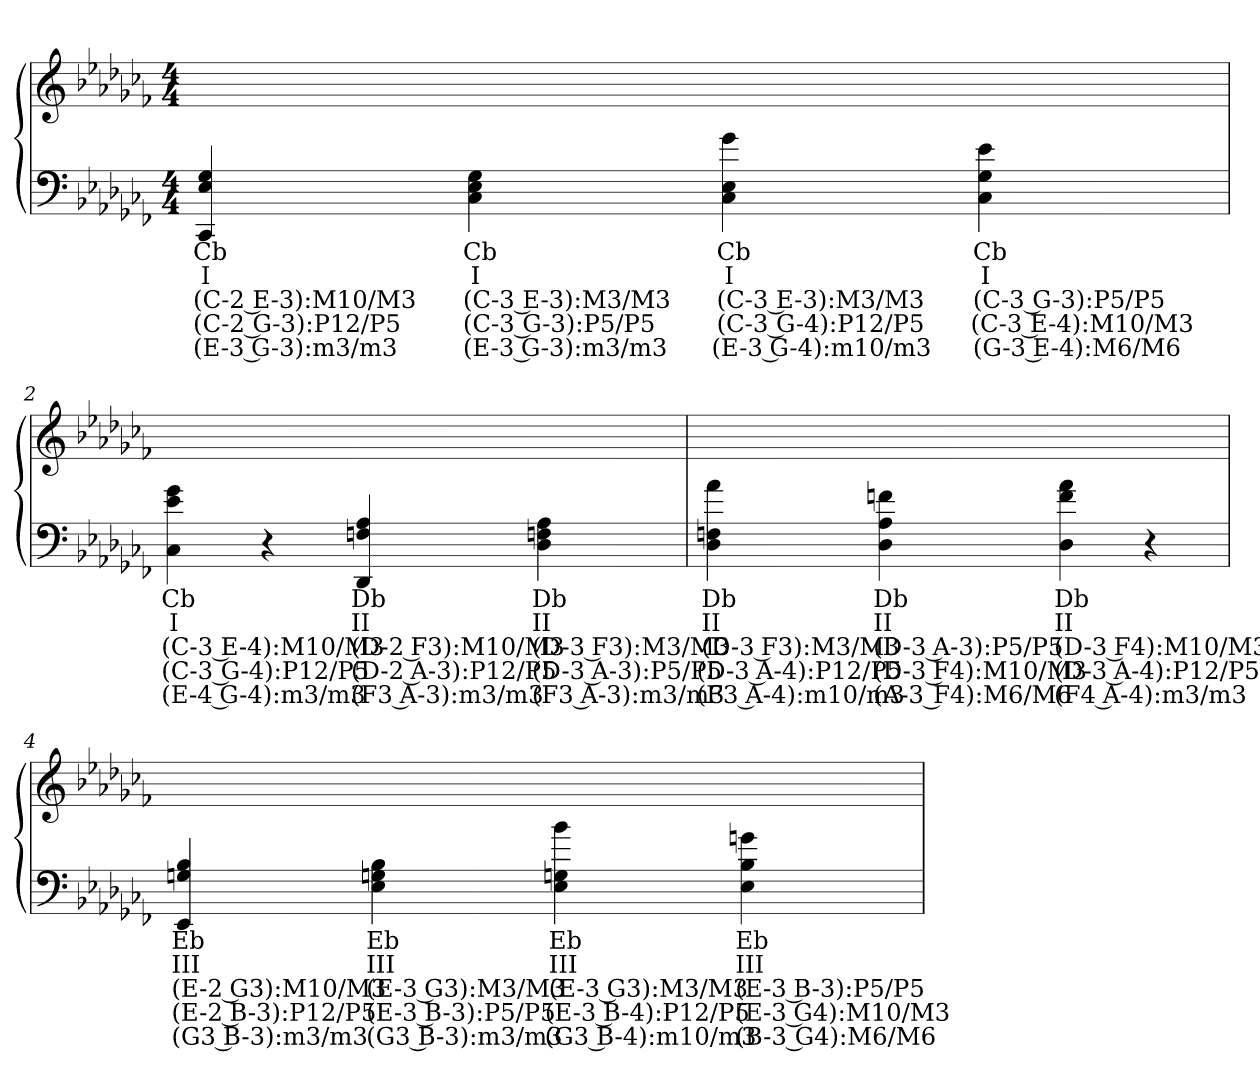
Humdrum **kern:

**kern	**text	**text	**text	**text	**text	**kern
*part2	*part2	*part2	*part2	*part2	*part2	*part1
*staff2	*staff2	*staff2	*staff2	*staff2	*staff2	*staff1
*clefF4	*	*	*	*	*	*clefG2
*k[b-e-a-d-g-c-f-]	*	*	*	*	*	*k[b-e-a-d-g-c-f-]
*C-:	*	*	*	*	*	*C-:
*M4/4	*	*	*	*	*	*M4/4
*MM60	*	*	*	*	*	*MM60
=1	=1	=1	=1	=1	=1	=1
4CC- 4E- 4G-	Cb	I	(C-2 E-3):M10/M3	(C-2 G-3):P12/P5	(E-3 G-3):m3/m3	1ryy
4C- 4E- 4G-	Cb	I	(C-3 E-3):M3/M3	(C-3 G-3):P5/P5	(E-3 G-3):m3/m3	.
4C- 4E- 4g-	Cb	I	(C-3 E-3):M3/M3	(C-3 G-4):P12/P5	(E-3 G-4):m10/m3	.
4C- 4G- 4e-	Cb	I	(C-3 G-3):P5/P5	(C-3 E-4):M10/M3	(G-3 E-4):M6/M6	.
=2	=2	=2	=2	=2	=2	=2
4C- 4e- 4g-	Cb	I	(C-3 E-4):M10/M3	(C-3 G-4):P12/P5	(E-4 G-4):m3/m3	1ryy
4r	.	.	.	.	.	.
4DD- 4Fn 4A-	Db	II	(D-2 F3):M10/M3	(D-2 A-3):P12/P5	(F3 A-3):m3/m3	.
4D- 4Fn 4A-	Db	II	(D-3 F3):M3/M3	(D-3 A-3):P5/P5	(F3 A-3):m3/m3	.
=3	=3	=3	=3	=3	=3	=3
4D- 4Fn 4a-	Db	II	(D-3 F3):M3/M3	(D-3 A-4):P12/P5	(F3 A-4):m10/m3	1ryy
4D- 4A- 4fn	Db	II	(D-3 A-3):P5/P5	(D-3 F4):M10/M3	(A-3 F4):M6/M6	.
4D- 4f 4a-	Db	II	(D-3 F4):M10/M3	(D-3 A-4):P12/P5	(F4 A-4):m3/m3	.
4r	.	.	.	.	.	.
=4	=4	=4	=4	=4	=4	=4
4EE- 4Gn 4B-	Eb	III	(E-2 G3):M10/M3	(E-2 B-3):P12/P5	(G3 B-3):m3/m3	1ryy
4E- 4Gn 4B-	Eb	III	(E-3 G3):M3/M3	(E-3 B-3):P5/P5	(G3 B-3):m3/m3	.
4E- 4Gn 4b-	Eb	III	(E-3 G3):M3/M3	(E-3 B-4):P12/P5	(G3 B-4):m10/m3	.
4E- 4B- 4gn	Eb	III	(E-3 B-3):P5/P5	(E-3 G4):M10/M3	(B-3 G4):M6/M6	.
=	=	=	=	=	=	=
*-	*-	*-	*-	*-	*-	*-
